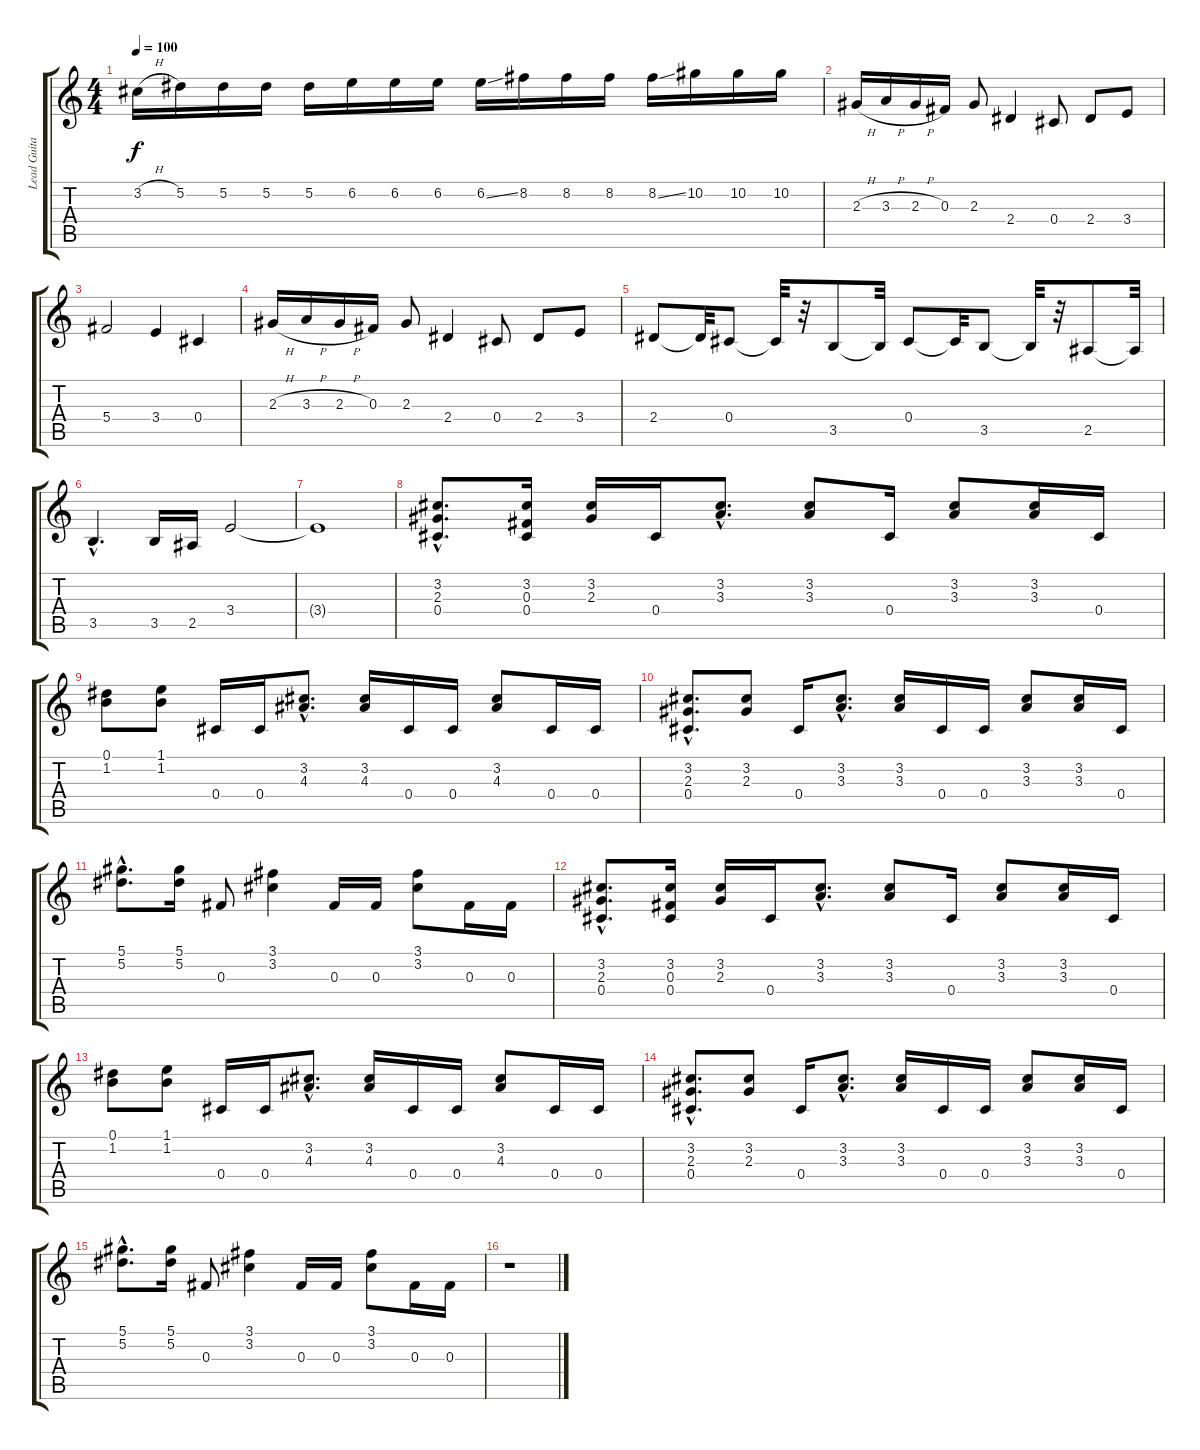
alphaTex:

\track ("Lead Guitar" "Lead Guita") {instrument distortionguitar}
\staff {score tabs}
\tuning (Eb4 Bb3 Gb3 Db3 Ab2 Eb2) {hide}
\ts (4 4)
\tempo 100
\clef g2
\ks c
3.2{h}.16{dy f} 5.2.16 5.2.16 5.2.16 5.2.16 6.2.16 6.2.16 6.2.16 6.2{ss}.16 8.2.16 8.2.16 8.2.16 8.2{ss}.16 10.2.16 10.2.16 10.2.16 |
2.3{h}.16 3.3{h}.16 2.3{h}.16 0.3.16 2.3.8 2.4.4 0.4.8 2.4.8 3.4.8 |
5.4.2 3.4.4 0.4.4 |
2.3{h}.16 3.3{h}.16 2.3{h}.16 0.3.16 2.3.8 2.4.4 0.4.8 2.4.8 3.4.8 |
2.4.8 2.4{t}.32 0.4.8 0.4{t}.32 r.32 3.5.8 3.5{t}.32 0.4.8 0.4{t}.32 3.5.8 3.5{t}.32 r.32 2.5.8 2.5{t}.32 |
3.5{hac}.4{d} 3.5.16 2.5.16 3.4.2 |
3.4{t}.1 |
(3.2{hac} 2.3{hac} 0.4{hac}).8{d} (3.2 0.3 0.4).16 (3.2 2.3).16 0.4.16 (3.2{hac} 3.3{hac}).8{d} (3.2 3.3).8 0.4.16 (3.2 3.3).8 (3.2 3.3).16 0.4.16 |
(0.1 1.2).8 (1.1 1.2).8 0.4.16 0.4.16 (3.2{hac} 4.3{hac}).8{d} (3.2 4.3).16 0.4.16 0.4.16 (3.2 4.3).8 0.4.16 0.4.16 |
(3.2{hac} 2.3{hac} 0.4{hac}).8{d} (3.2 2.3).8 0.4.16 (3.2{hac} 3.3{hac}).8{d} (3.2 3.3).16 0.4.16 0.4.16 (3.2 3.3).8 (3.2 3.3).16 0.4.16 |
(5.1{hac} 5.2{hac}).8{d} (5.1 5.2).16 0.3.8 (3.1 3.2).4 0.3.16 0.3.16 (3.1 3.2).8 0.3.16 0.3.16 |
(3.2{hac} 2.3{hac} 0.4{hac}).8{d} (3.2 0.3 0.4).16 (3.2 2.3).16 0.4.16 (3.2{hac} 3.3{hac}).8{d} (3.2 3.3).8 0.4.16 (3.2 3.3).8 (3.2 3.3).16 0.4.16 |
(0.1 1.2).8 (1.1 1.2).8 0.4.16 0.4.16 (3.2{hac} 4.3{hac}).8{d} (3.2 4.3).16 0.4.16 0.4.16 (3.2 4.3).8 0.4.16 0.4.16 |
(3.2{hac} 2.3{hac} 0.4{hac}).8{d} (3.2 2.3).8 0.4.16 (3.2{hac} 3.3{hac}).8{d} (3.2 3.3).16 0.4.16 0.4.16 (3.2 3.3).8 (3.2 3.3).16 0.4.16 |
(5.1{hac} 5.2{hac}).8{d} (5.1 5.2).16 0.3.8 (3.1 3.2).4 0.3.16 0.3.16 (3.1 3.2).8 0.3.16 0.3.16 |
r.1
